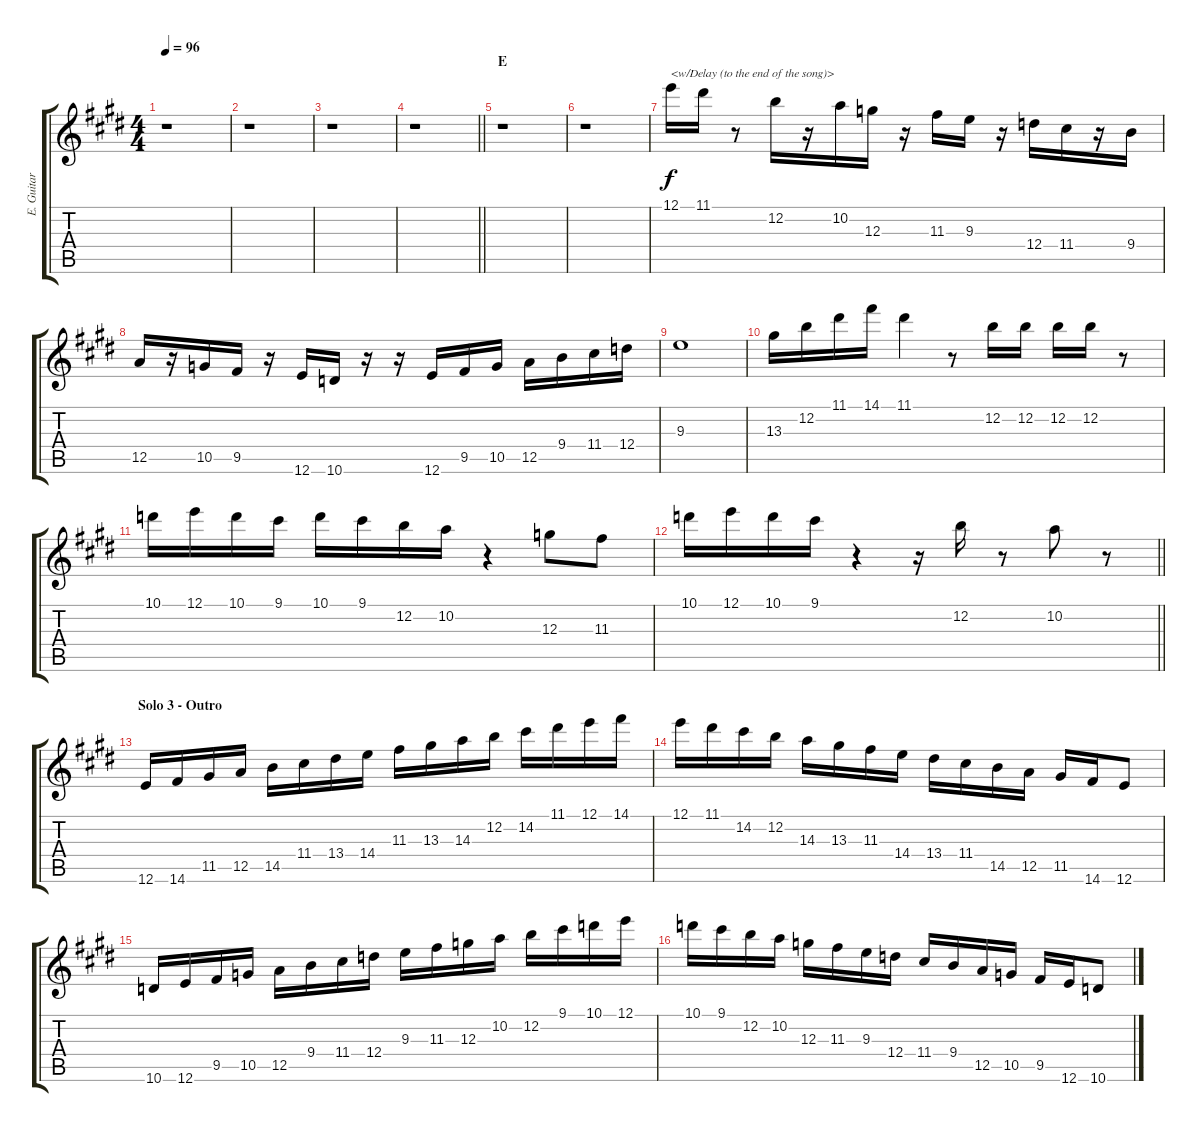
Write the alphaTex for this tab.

\track ("E. Guitar I" "E. Guitar ") {instrument electricguitarclean}
\staff {score tabs}
\tuning (E4 B3 G3 D3 A2 E2) {hide}
\ts (4 4)
\tempo 96
\clef g2
\ks e
r.1{dy f} |
r.1 |
r.1 |
\barLineRight lightlight
r.1 |
\section ("" "E")
r.1 |
r.1 |
12.1.16{txt "<w/Delay (to the end of the song)>"} 11.1.16 r.8 12.2.16 r.16 10.2.16 12.3.16 r.16 11.3.16 9.3.16 r.16 12.4.16 11.4.16 r.16 9.4.16 |
12.5.16 r.16 10.5.16 9.5.16 r.16 12.6.16 10.6.16 r.16 r.16 12.6.16 9.5.16 10.5.16 12.5.16 9.4.16 11.4.16 12.4.16 |
9.3.1 |
13.3.16 12.2.16 11.1.16 14.1.16 11.1.4 r.8 12.2.16 12.2.16 12.2.16 12.2.16 r.8 |
10.1.16 12.1.16 10.1.16 9.1.16 10.1.16 9.1.16 12.2.16 10.2.16 r.4 12.3.8 11.3.8 |
\barLineRight lightlight
10.1.16 12.1.16 10.1.16 9.1.16 r.4 r.16 12.2.16 r.8 10.2.8 r.8 |
\section ("" "Solo 3 - Outro")
12.6.16 14.6.16 11.5.16 12.5.16 14.5.16 11.4.16 13.4.16 14.4.16 11.3.16 13.3.16 14.3.16 12.2.16 14.2.16 11.1.16 12.1.16 14.1.16 |
12.1.16 11.1.16 14.2.16 12.2.16 14.3.16 13.3.16 11.3.16 14.4.16 13.4.16 11.4.16 14.5.16 12.5.16 11.5.16 14.6.16 12.6.8 |
10.6.16 12.6.16 9.5.16 10.5.16 12.5.16 9.4.16 11.4.16 12.4.16 9.3.16 11.3.16 12.3.16 10.2.16 12.2.16 9.1.16 10.1.16 12.1.16 |
10.1.16 9.1.16 12.2.16 10.2.16 12.3.16 11.3.16 9.3.16 12.4.16 11.4.16 9.4.16 12.5.16 10.5.16 9.5.16 12.6.16 10.6.8
